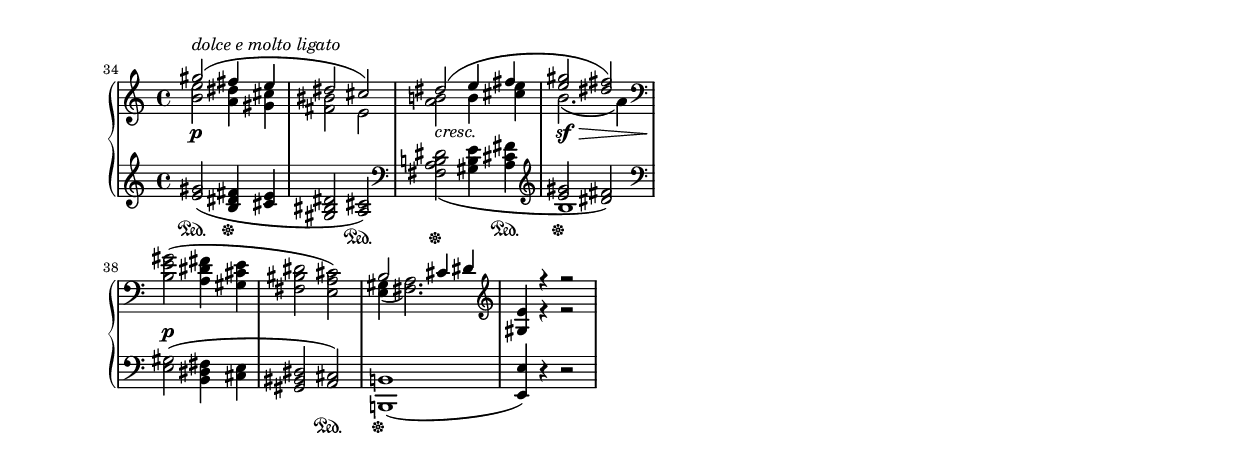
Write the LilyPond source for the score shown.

% Do not edit this file; it is automatically
% generated from Documentation/snippets/new
% This file is in the public domain.
%% Note: this file works from version 2.12.0
\version "2.13.10"
\include "english.ly"
#(set-global-staff-size 15)
\paper {
  ragged-right = ##t
  line-width = 17\cm
  indent = 0\cm
}

\layout {
  \context {
    \Score
    \override PaperColumn #'keep-inside-line = ##t
    \override NonMusicalPaperColumn #'keep-inside-line = ##t
  }
}

% NR 1.1 Pitches

\header {
  lsrtags = "headwords"
  texidoc = ""
  doctitle = "headword"
} % begin verbatim



% L. v. Beethoven
% Piano sonata 21 - Dem Grafen von Waldstein Gewidmet
% chorale at measures 34 - 40+

\new PianoStaff <<

  % RH Staff
  \new Staff <<

    % RH Voice 1
    \new Voice {
      \set Score.currentBarNumber = #34
      \voiceOne
      gs''2 ( ^ \markup \italic { dolce e molto ligato }
      fs''4
      e''4
      |
      ds''2
      cs''2 )
      |
      ds''2 (
      e''4
      fs''4
      |
      <gs'' e''>2
      <fs'' ds''>2 )
      |
      \oneVoice
      \clef bass
      <gs' e' b>2 (
      <fs' ds' a>4
      <e' cs' gs>4
      |
      <ds' bs fs>2
      <cs' a e>2 )
      |
      \voiceOne
      b2 %(
      cs'4
      ds'4
      |
      \clef treble
      <e' gs>4 %)
      r4 r2
    }

    % RH Voice 2
    \new Voice {
      \voiceTwo
      \override Staff.DynamicLineSpanner #'staff-padding = #2.5
      <e'' b'>2 \p
      <ds'' a'>4
      <cs'' gs'>4
      |
      <bs' fs'>2
      e'2
      |
      \once \override TextScript #'staff-padding = #2.5
      <b'! a'>2 _ \markup \italic { cresc. }
      b'4
      <e'' cs''>4
      |
      b'2. ( \sf \>
      a'4 )
      \clef bass
      | \break
      s1 \p
      |
      s1
      |
      <gs e>4 (
      <a fs>2. )
      |
      s4
      r4 r2
    }

  >>

  % LH Staff
  \new Staff {
    \override Staff.SustainPedalLineSpanner #'staff-padding = #5
    <gs' e'>2 ( \sustainOn
    <fs' ds' b>4 \sustainOff
    <e' cs'>4
    |
    <ds' bs gs>2
    <cs' a>2 ) \sustainOn
    |
    \clef bass
    \slurDown
    <ds' b! a fs>2 ( \sustainOff
    <e' b gs>4
    <fs' cs' a>4 \sustainOn
    |
    \clef treble
    \voiceOne
    <<
      {
        <gs' e'>2
        <fs' ds'>2 )
      }
      \new Voice {
        \voiceTwo
        b1 \sustainOff
      }
    >>
    \oneVoice
    |
    %\break
    \clef bass
    <gs e>2 (
    <fs ds b,>4
    <e cs>4
    |
    <ds bs, gs,>2
    <cs a,>2 ) \sustainOn
    |
    <b,! b,,!>1 ( \sustainOff
    |
    <e e,>4 )
    r4 r2
  }

>>
